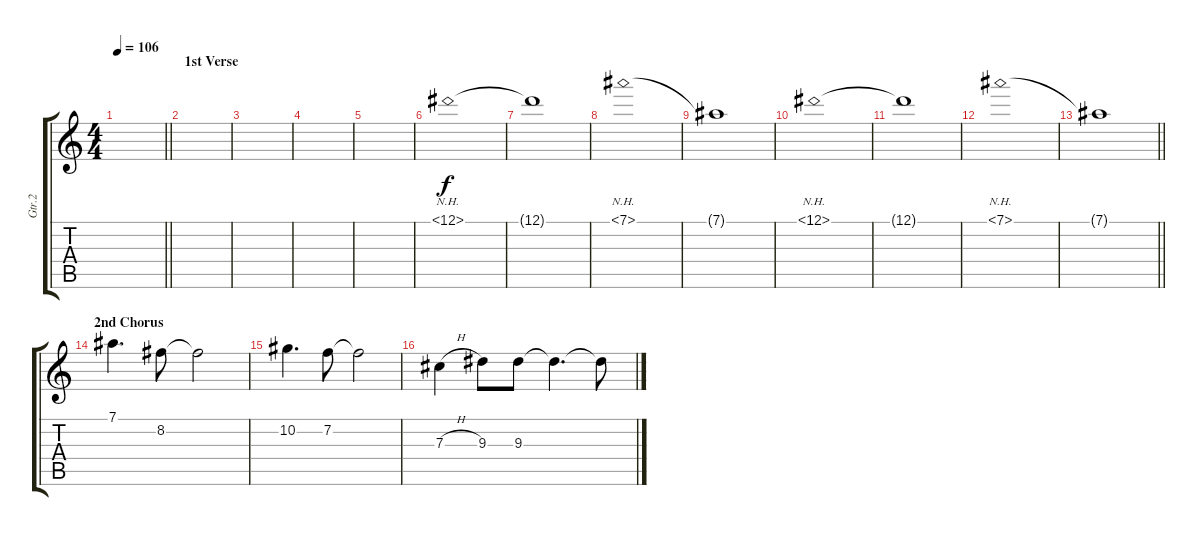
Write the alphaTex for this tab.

\track ("Gtr.2" "Gtr.2") {instrument electricguitarclean}
\staff {score tabs}
\tuning (Eb4 Bb3 Gb3 Db3 Ab2 Eb2) {hide}
\ts (4 4)
\tempo 106
\clef g2
\barLineRight lightlight
\ks c
|
\section ("" "1st Verse")
|
|
|
|
12.1{nh}.1 |
12.1{t}.1 |
7.1{nh}.1 |
7.1{t}.1 |
12.1{nh}.1 |
12.1{t}.1 |
7.1{nh}.1 |
\barLineRight lightlight
7.1{t}.1 |
\section ("" "2nd Chorus")
7.1.4{d} 8.2.8 8.2{t}.2 |
10.2.4{d} 7.2.8 7.2{t}.2 |
7.3{h}.4 9.3.8 9.3.8 9.3{t}.4{d} 9.3{sl t}.8
